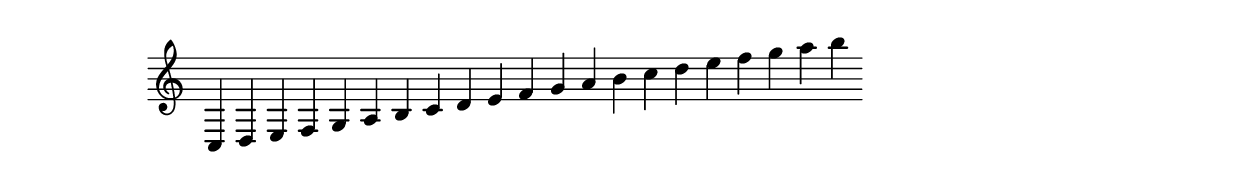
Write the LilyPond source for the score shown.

#(ly:set-option 'midi-extension "mid")
\version "2.12.3"
\include "english.ly"
\header{


}
%{

%}
melody = {
\once \override Staff.TimeSignature #'stencil = ##f
\clef treble
\key c \major
\cadenzaOn


 c4 d4 e4 f4 g4 a4 b4 c'4 d'4 e'4 f'4 g'4 a'4 b'4 c''4 d''4 e''4 f''4 g''4 a''4 b''4 \break

}


text = \lyricmode {
                     
}

\score{

<<
\new Voice = "one" {
\melody
}
\new Lyrics \lyricsto "one" \text
>>
\layout {
\context {
\Score
\remove "Bar_number_engraver"
}
}
\midi {
\context {
\Score
tempoWholesPerMinute = #(ly:make-moment 200 4)
}
}
}